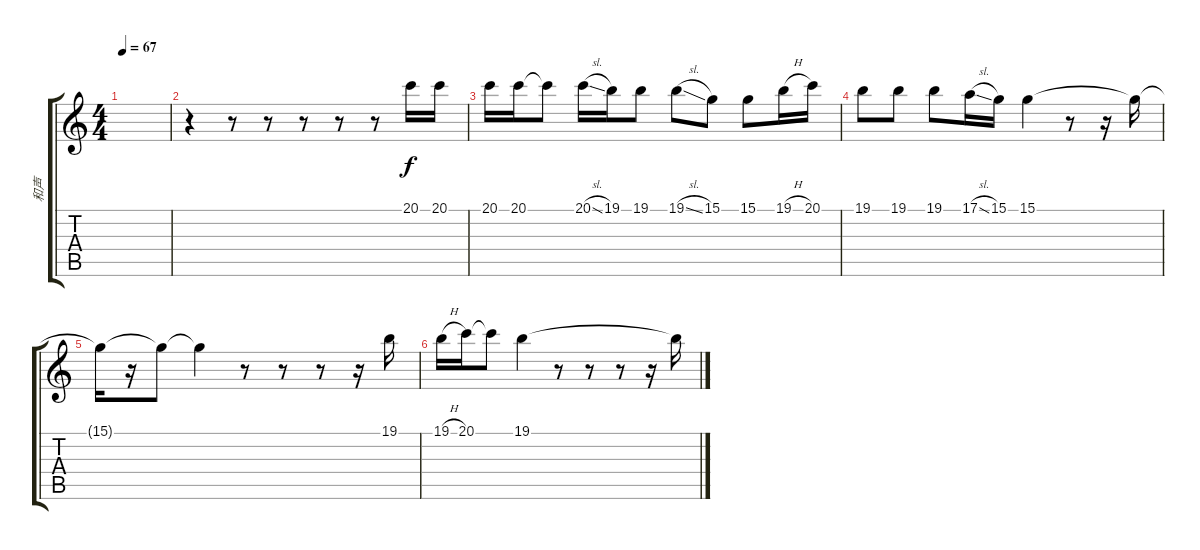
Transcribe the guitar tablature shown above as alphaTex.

\track ("和声" "和声") {instrument acousticgrandpiano}
\staff {score tabs}
\tuning (E4 B3 G3 D3 A2 E2) {hide}
\ts (4 4)
\tempo 67
\clef g2
\ks c
|
r.4 r.8 r.8 r.8 r.8 r.8 20.1.16 20.1.16 |
20.1.16 20.1.16 20.1{t}.8 20.1{sl}.16 19.1.16 19.1.8 19.1{sl}.8 15.1.8 15.1.8 19.1{h}.16 20.1.16 |
19.1.8 19.1.8 19.1.8 17.1{sl}.16 15.1.16 15.1.4 r.8 r.16 15.1{t}.16 |
15.1{t}.16 r.16 15.1{t}.8 15.1{t}.4 r.8 r.8 r.8 r.16 19.1.16 |
19.1{h}.16 20.1.16 20.1{t}.8 19.1.4 r.8 r.8 r.8 r.16 19.1{t}.16
